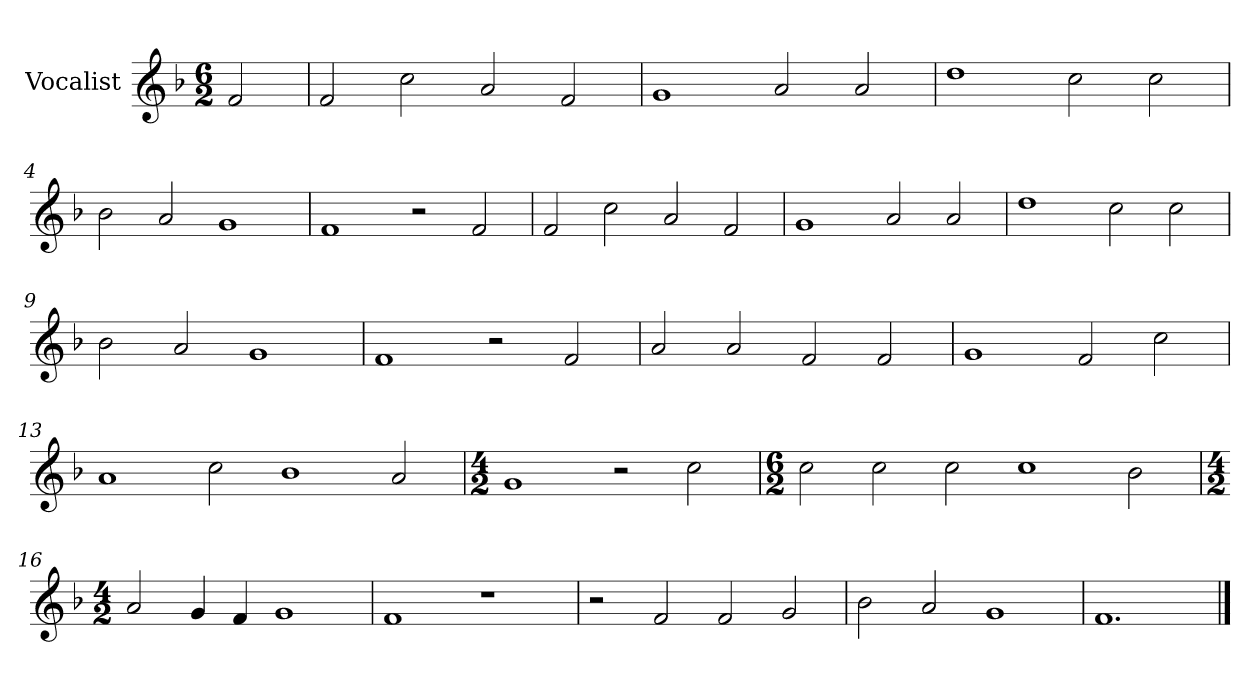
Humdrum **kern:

**kern
*part1
*staff1
*I"Vocalist
*k[b-]
*F:
*M6/2
=
2f
=1
2f
2cc
2a
2f
=2
1g
2a
2a
=3
1dd
2cc
2cc
=4
2b-
2a
1g
=5
1f
2r
2f
=6
2f
2cc
2a
2f
=7
1g
2a
2a
=8
1dd
2cc
2cc
=9
2b-
2a
1g
=10
1f
2r
2f
=11
2a
2a
2f
2f
=12
1g
2f
2cc
=13
1a
2cc
1b-
2a
=14
*M4/2
1g
2r
2cc
=15
*M6/2
2cc
2cc
2cc
1cc
2b-
=16
*M4/2
2a
4g
4f
1g
=17
1f
1r
=18
2r
2f
2f
2g
=19
2b-
2a
1g
=20
1.f
==
*-
